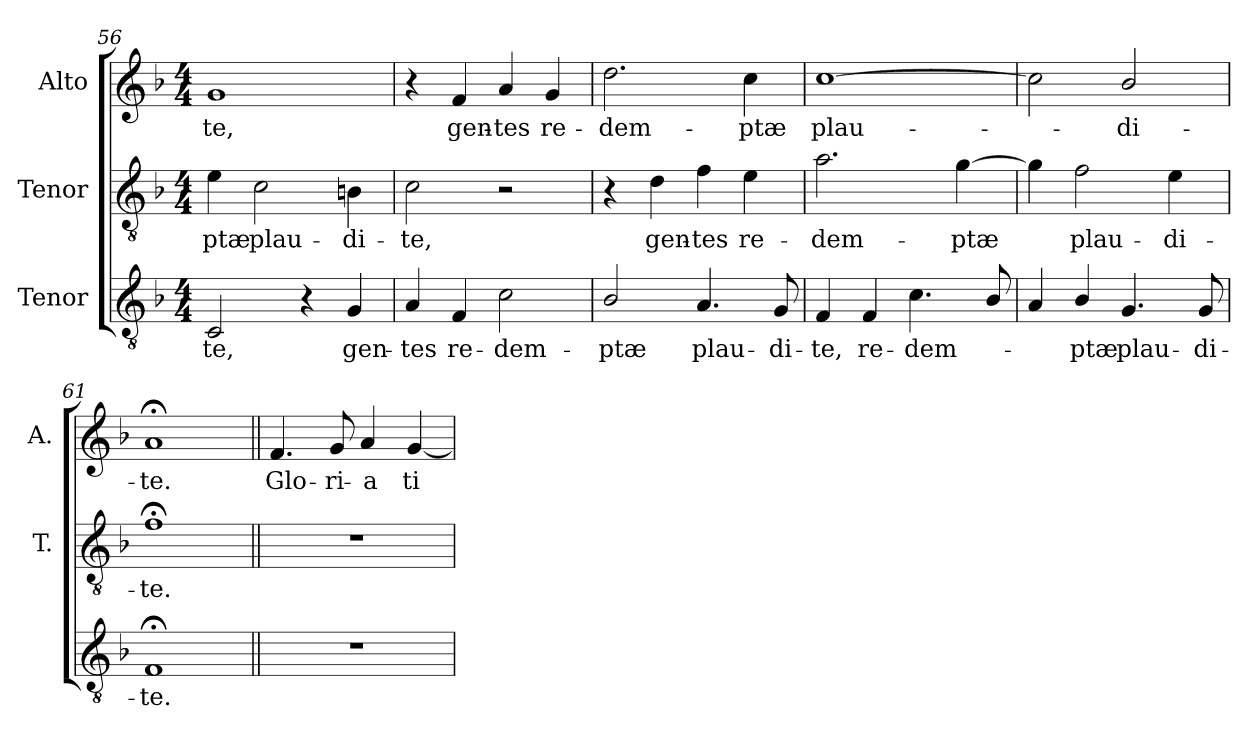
**kern	**text	**kern	**text	**kern	**text
*part3	*part3	*part2	*part2	*part1	*part1
*staff3	*staff3	*staff2	*staff2	*staff1	*staff1
*I"Tenor	*	*I"Tenor	*	*I"Alto	*
*	*	*I'T.	*	*I'A.	*
*clefGv2	*	*clefGv2	*	*clefG2	*
*	*	*ITrd7c12	*	*	*
*k[b-]	*	*k[b-]	*	*k[b-]	*
*F:	*	*F:	*	*F:	*
*M4/4	*	*M4/4	*	*M4/4	*
=56	=56	=56	=56	=56	=56
!	!LO:LY:b:color=#000000	!	!	!	!
!	!	!	!LO:LY:b:color=#000000	!	!
!	!	!	!	!	!LO:LY:b:color=#000000
2Ci/	-te,	4Ei\	-ptæ	1gi	-te,
!	!	!	!LO:LY:b:color=#000000	!	!
.	.	2Ci\	plau-	.	.
4r	.	.	.	.	.
!	!LO:LY:b:color=#000000	!	!	!	!
!	!	!	!LO:LY:b:color=#000000	!	!
4Gi/	gen-	4BBni\	-di-	.	.
=57	=57	=57	=57	=57	=57
!	!LO:LY:b:color=#000000	!	!	!	!
!	!	!	!LO:LY:b:color=#000000	!	!
4Ai/	-tes	2Ci\	-te,	4r	.
!	!LO:LY:b:color=#000000	!	!	!	!
!	!	!	!	!	!LO:LY:b:color=#000000
4Fi/	re-	.	.	4fi/	gen-
!	!LO:LY:b:color=#000000	!	!	!	!
!	!	!	!	!	!LO:LY:b:color=#000000
2ci\	-dem-	2r	.	4ai/	-tes
!	!	!	!	!	!LO:LY:b:color=#000000
.	.	.	.	4gi/	re-
=58	=58	=58	=58	=58	=58
!	!LO:LY:b:color=#000000	!	!	!	!
!	!	!	!	!	!LO:LY:b:color=#000000
2B-i/	-ptæ	4r	.	2.ddi\	-dem-
!	!	!	!LO:LY:b:color=#000000	!	!
.	.	4Di\	gen-	.	.
!	!LO:LY:b:color=#000000	!	!	!	!
!	!	!	!LO:LY:b:color=#000000	!	!
4.Ai/	plau-	4Fi\	-tes	.	.
!	!	!	!LO:LY:b:color=#000000	!	!
!	!	!	!	!	!LO:LY:b:color=#000000
.	.	4Ei\	re-	4cci\	-ptæ
!	!LO:LY:b:color=#000000	!	!	!	!
8Gi/	-di-	.	.	.	.
=59	=59	=59	=59	=59	=59
!	!LO:LY:b:color=#000000	!	!	!	!
!	!	!	!LO:LY:b:color=#000000	!	!
!	!	!	!	!	!LO:LY:b:color=#000000
4Fi/	-te,	2.Ai\	-dem-	[1cci	plau-
!	!LO:LY:b:color=#000000	!	!	!	!
4Fi/	re-	.	.	.	.
!	!LO:LY:b:color=#000000	!	!	!	!
4.ci\	-dem-	.	.	.	.
!	!	!	!LO:LY:b:color=#000000	!	!
.	.	[4Gi\	-ptæ	.	.
8B-i/	.	.	.	.	.
=60	=60	=60	=60	=60	=60
4Ai/	.	4Gi\]	.	2cci\]	.
!	!LO:LY:b:color=#000000	!	!	!	!
!	!	!	!LO:LY:b:color=#000000	!	!
4B-i/	-ptæ	2Fi\	plau-	.	.
!	!LO:LY:b:color=#000000	!	!	!	!
!	!	!	!	!	!LO:LY:b:color=#000000
4.Gi/	plau-	.	.	2b-i/	-di-
!	!	!	!LO:LY:b:color=#000000	!	!
.	.	4Ei\	-di-	.	.
!	!LO:LY:b:color=#000000	!	!	!	!
8Gi/	-di-	.	.	.	.
=61	=61	=61	=61	=61	=61
!	!LO:LY:b:color=#000000	!	!	!	!
!	!	!	!LO:LY:b:color=#000000	!	!
!	!	!	!	!	!LO:LY:b:color=#000000
1F;i	-te.	1F;i	-te.	1a;i	-te.
!!LO:LB:g=z
=62||	=62||	=62||	=62||	=62||	=62||
!	!	!	!	!	!LO:LY:b:color=#000000
1r	.	1r	.	4.fi/	Glo-
!	!	!	!	!	!LO:LY:b:color=#000000
.	.	.	.	8gi/	-ri-
!	!	!	!	!	!LO:LY:b:color=#000000
.	.	.	.	4ai/	-a
!	!	!	!	!	!LO:LY:b:color=#000000
.	.	.	.	[4gi/	ti-
=	=	=	=	=	=
*-	*-	*-	*-	*-	*-
